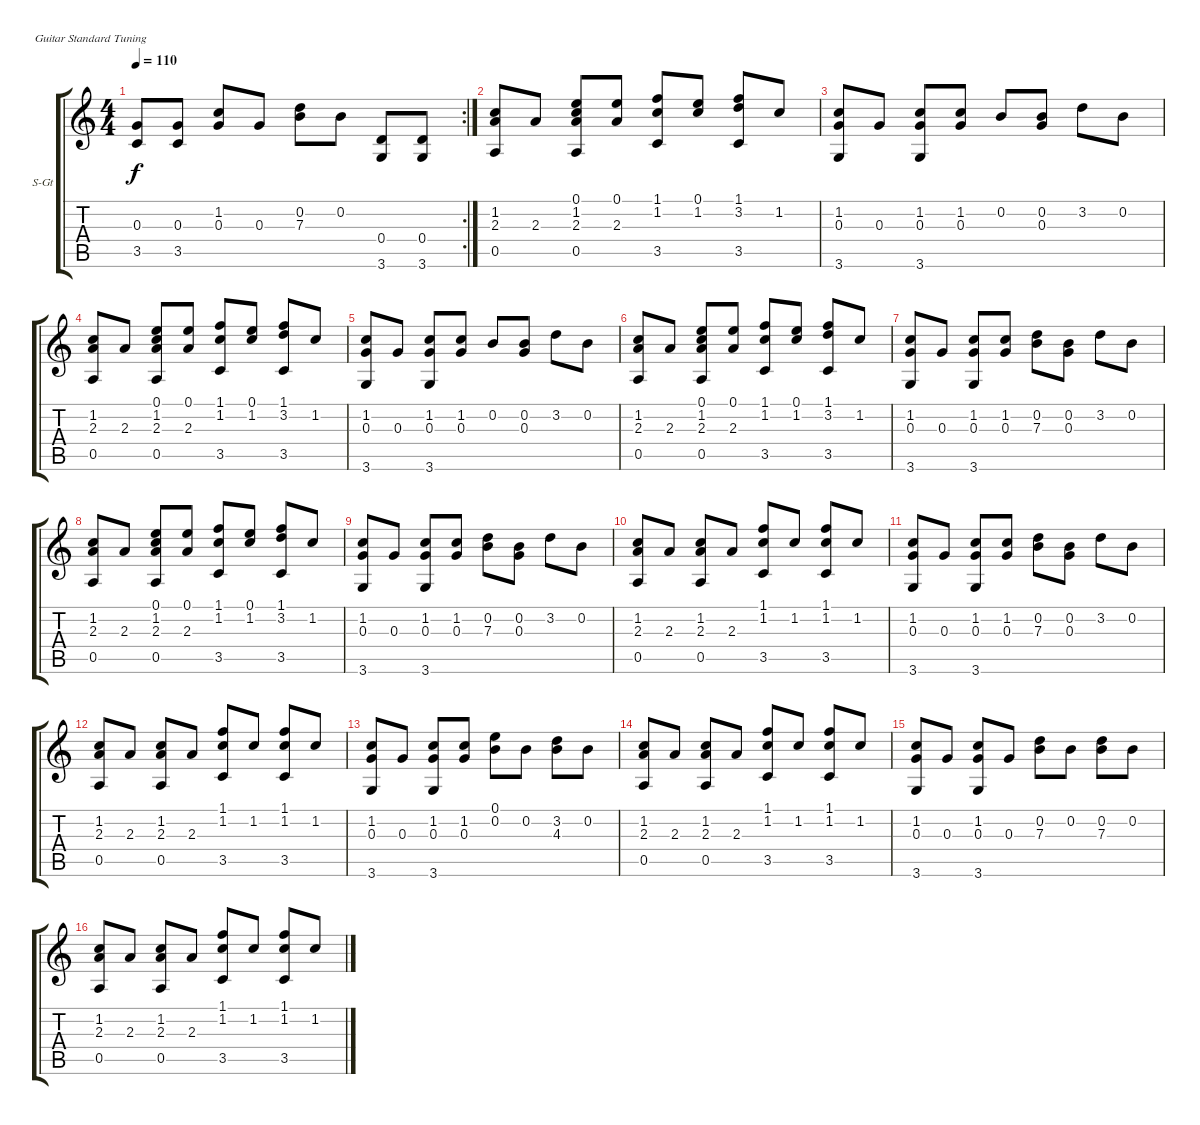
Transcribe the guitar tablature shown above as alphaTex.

\bracketExtendMode groupsimilarinstruments
\firstSystemTrackNameOrientation horizontal
\otherSystemsTrackNameOrientation horizontal
\track ("Äîðîæêà 1" "S-Gt") {instrument acousticguitarsteel}
\staff {score tabs}
\tuning (E4 B3 G3 D3 A2 E2)
\rc 2
\ts (4 4)
\tempo 110
\clef g2
\ks c
(0.3 3.5).8{dy f} (0.3 3.5).8 (1.2 0.3).8 0.3.8 (0.2 7.3).8 0.2.8 (0.4 3.6).8 (0.4 3.6).8 |
(1.2 2.3 0.5).8 2.3.8 (0.1 1.2 2.3 0.5).8 (0.1 2.3).8 (1.1 1.2 3.5).8 (0.1 1.2).8 (1.1 3.2 3.5).8 1.2.8 |
(1.2 0.3 3.6).8 0.3.8 (1.2 0.3 3.6).8 (1.2 0.3).8 0.2.8 (0.2 0.3).8 3.2.8 0.2.8 |
(1.2 2.3 0.5).8 2.3.8 (0.1 1.2 2.3 0.5).8 (0.1 2.3).8 (1.1 1.2 3.5).8 (0.1 1.2).8 (1.1 3.2 3.5).8 1.2.8 |
(1.2 0.3 3.6).8 0.3.8 (1.2 0.3 3.6).8 (1.2 0.3).8 0.2.8 (0.2 0.3).8 3.2.8 0.2.8 |
(1.2 2.3 0.5).8 2.3.8 (0.1 1.2 2.3 0.5).8 (0.1 2.3).8 (1.1 1.2 3.5).8 (0.1 1.2).8 (1.1 3.2 3.5).8 1.2.8 |
(1.2 0.3 3.6).8 0.3.8 (1.2 0.3 3.6).8 (1.2 0.3).8 (0.2 7.3).8 (0.2 0.3).8 3.2.8 0.2.8 |
(1.2 2.3 0.5).8 2.3.8 (0.1 1.2 2.3 0.5).8 (0.1 2.3).8 (1.1 1.2 3.5).8 (0.1 1.2).8 (1.1 3.2 3.5).8 1.2.8 |
(1.2 0.3 3.6).8 0.3.8 (1.2 0.3 3.6).8 (1.2 0.3).8 (0.2 7.3).8 (0.2 0.3).8 3.2.8 0.2.8 |
(1.2 2.3 0.5).8 2.3.8 (1.2 2.3 0.5).8 2.3.8 (1.1 1.2 3.5).8 1.2.8 (1.1 1.2 3.5).8 1.2.8 |
(1.2 0.3 3.6).8 0.3.8 (1.2 0.3 3.6).8 (1.2 0.3).8 (0.2 7.3).8 (0.2 0.3).8 3.2.8 0.2.8 |
(1.2 2.3 0.5).8 2.3.8 (1.2 2.3 0.5).8 2.3.8 (1.1 1.2 3.5).8 1.2.8 (1.1 1.2 3.5).8 1.2.8 |
(1.2 0.3 3.6).8 0.3.8 (1.2 0.3 3.6).8 (1.2 0.3).8 (0.1 0.2).8 0.2.8 (3.2 4.3).8 0.2.8 |
(1.2 2.3 0.5).8 2.3.8 (1.2 2.3 0.5).8 2.3.8 (1.1 1.2 3.5).8 1.2.8 (1.1 1.2 3.5).8 1.2.8 |
(1.2 0.3 3.6).8 0.3.8 (1.2 0.3 3.6).8 0.3.8 (0.2 7.3).8 0.2.8 (0.2 7.3).8 0.2.8 |
(1.2 2.3 0.5).8 2.3.8 (1.2 2.3 0.5).8 2.3.8 (1.1 1.2 3.5).8 1.2.8 (1.1 1.2 3.5).8 1.2.8
